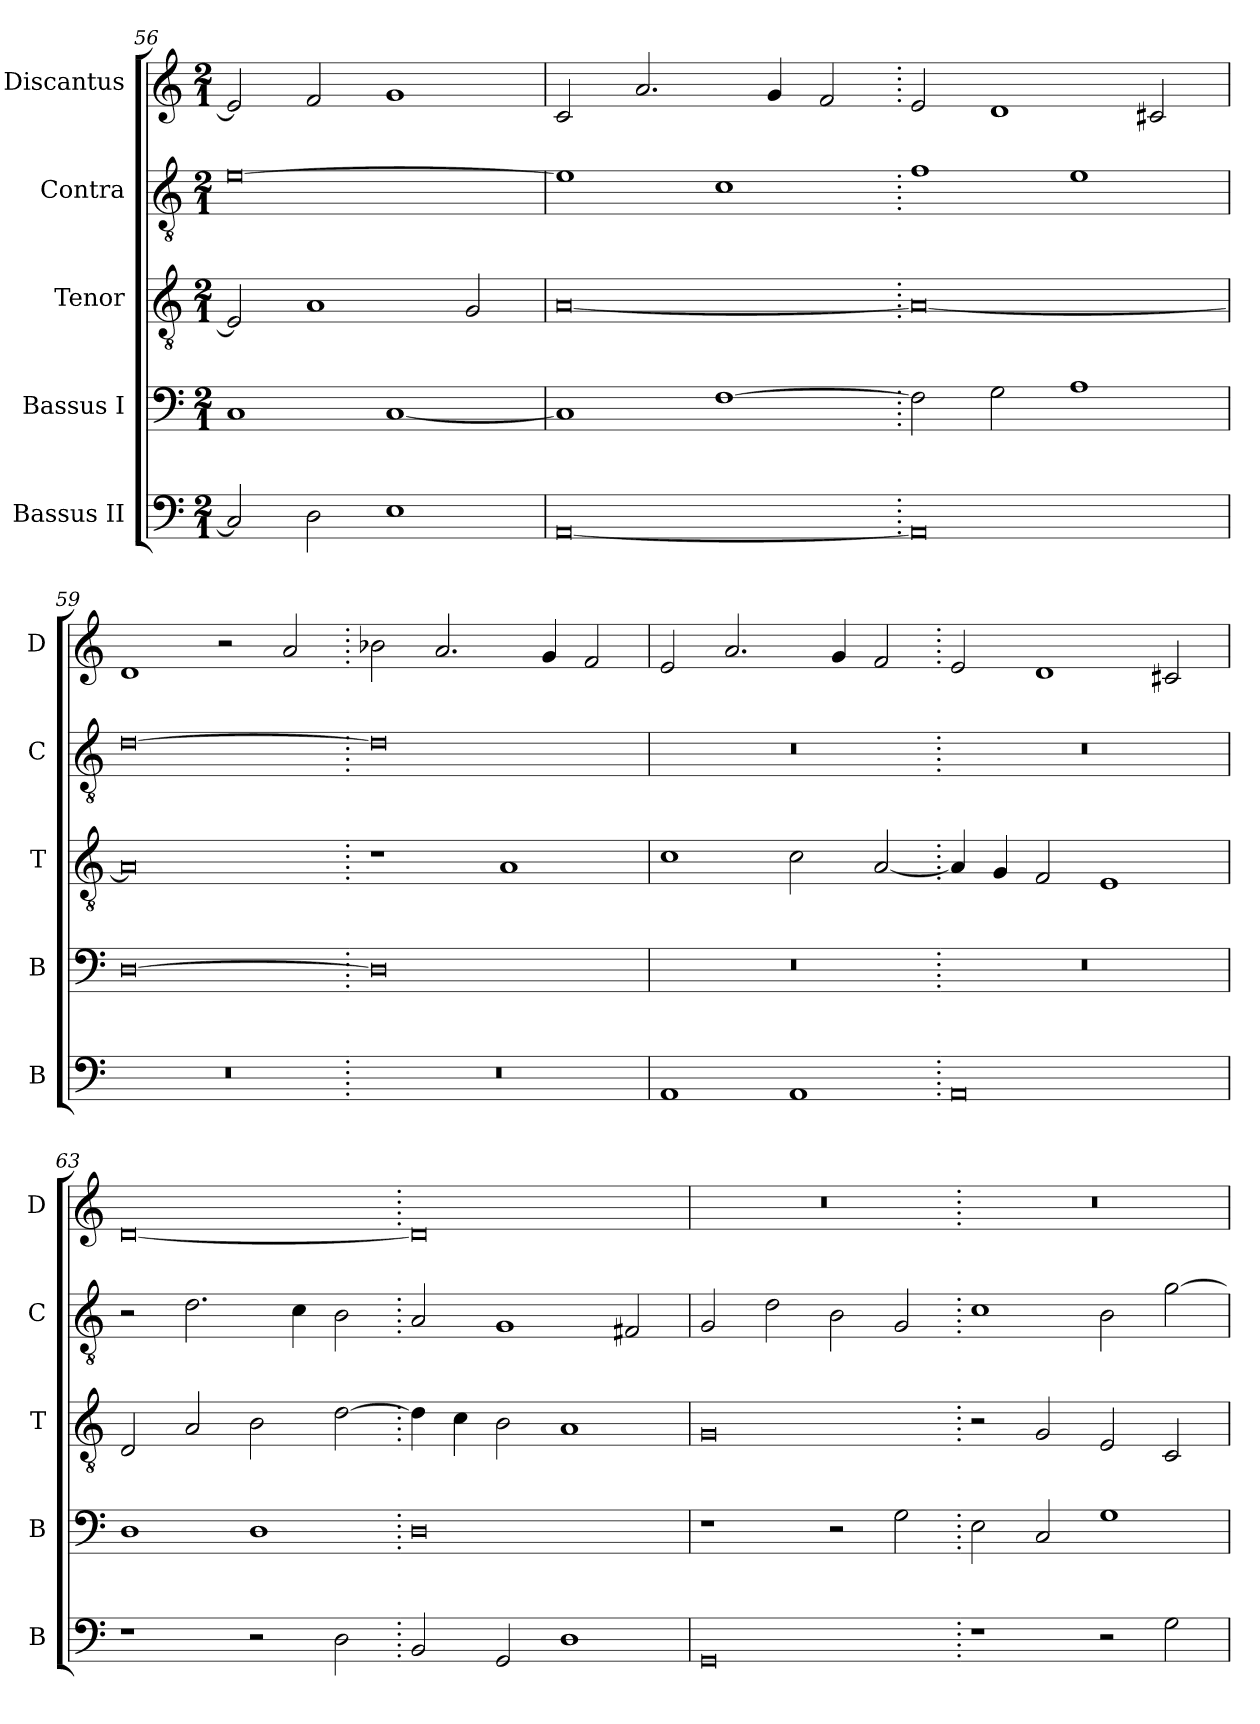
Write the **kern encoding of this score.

**kern	**kern	**kern	**kern	**kern
*part5	*part4	*part3	*part2	*part1
*staff5	*staff4	*staff3	*staff2	*staff1
*I"Bassus II	*I"Bassus I	*I"Tenor	*I"Contra	*I"Discantus
*I'B	*I'B	*I'T	*I'C	*I'D
*clefF4	*clefF4	*clefGv2	*clefGv2	*clefG2
*k[]	*k[]	*k[]	*k[]	*k[]
*M2/1	*M2/1	*M2/1	*M2/1	*M2/1
=56	=56	=56	=56	=56
2C/]	1C	2E/]	[0e	2e/]
2D\	.	1A	.	2f/
1E	[1C	.	.	1g
.	.	2G/	.	.
=57	=57	=57	=57	=57
[0AA	1C]	[0A	1e]	2c/
.	.	.	.	2.a/
.	[1F	.	1c	.
.	.	.	.	4g/
.	.	.	.	2f/
=58.	=58.	=58.	=58.	=58.
0AA]	2F\]	0A_	1f	2e/
.	2G\	.	.	1d
.	1A	.	1e	.
.	.	.	.	2c#X/
=59	=59	=59	=59	=59
0r	[0D	0A]	[0d	1d
.	.	.	.	2r
.	.	.	.	2a/
=60.	=60.	=60.	=60.	=60.
0r	0D]	1r	0d]	2b-X\
.	.	.	.	2.a/
.	.	1A	.	.
.	.	.	.	4g/
.	.	.	.	2f/
=61	=61	=61	=61	=61
1AA	0r	1c	0r	2e/
.	.	.	.	2.a/
1AA	.	2c\	.	.
.	.	.	.	4g/
.	.	[2A/	.	2f/
=62.	=62.	=62.	=62.	=62.
0AA	0r	4A/]	0r	2e/
.	.	4G/	.	.
.	.	2F/	.	1d
.	.	1E	.	.
.	.	.	.	2c#X/
=63	=63	=63	=63	=63
1r	1D	2D/	2r	[0d
.	.	2A/	2.d\	.
2r	1D	2B\	.	.
.	.	.	4c\	.
2D\	.	[2d\	2B\	.
=64.	=64.	=64.	=64.	=64.
2BB/	0D	4d\]	2A/	0d]
.	.	4c\	.	.
2GG/	.	2B\	1G	.
1D	.	1A	.	.
.	.	.	2F#X/	.
=65	=65	=65	=65	=65
0GG	1r	0G	2G/	0r
.	.	.	2d\	.
.	2r	.	2B\	.
.	2G\	.	2G/	.
=66.	=66.	=66.	=66.	=66.
1r	2E\	2r	1c	0r
.	2C/	2G/	.	.
2r	1G	2E/	2B\	.
2G\	.	2C/	[2g\	.
=	=	=	=	=
*-	*-	*-	*-	*-
